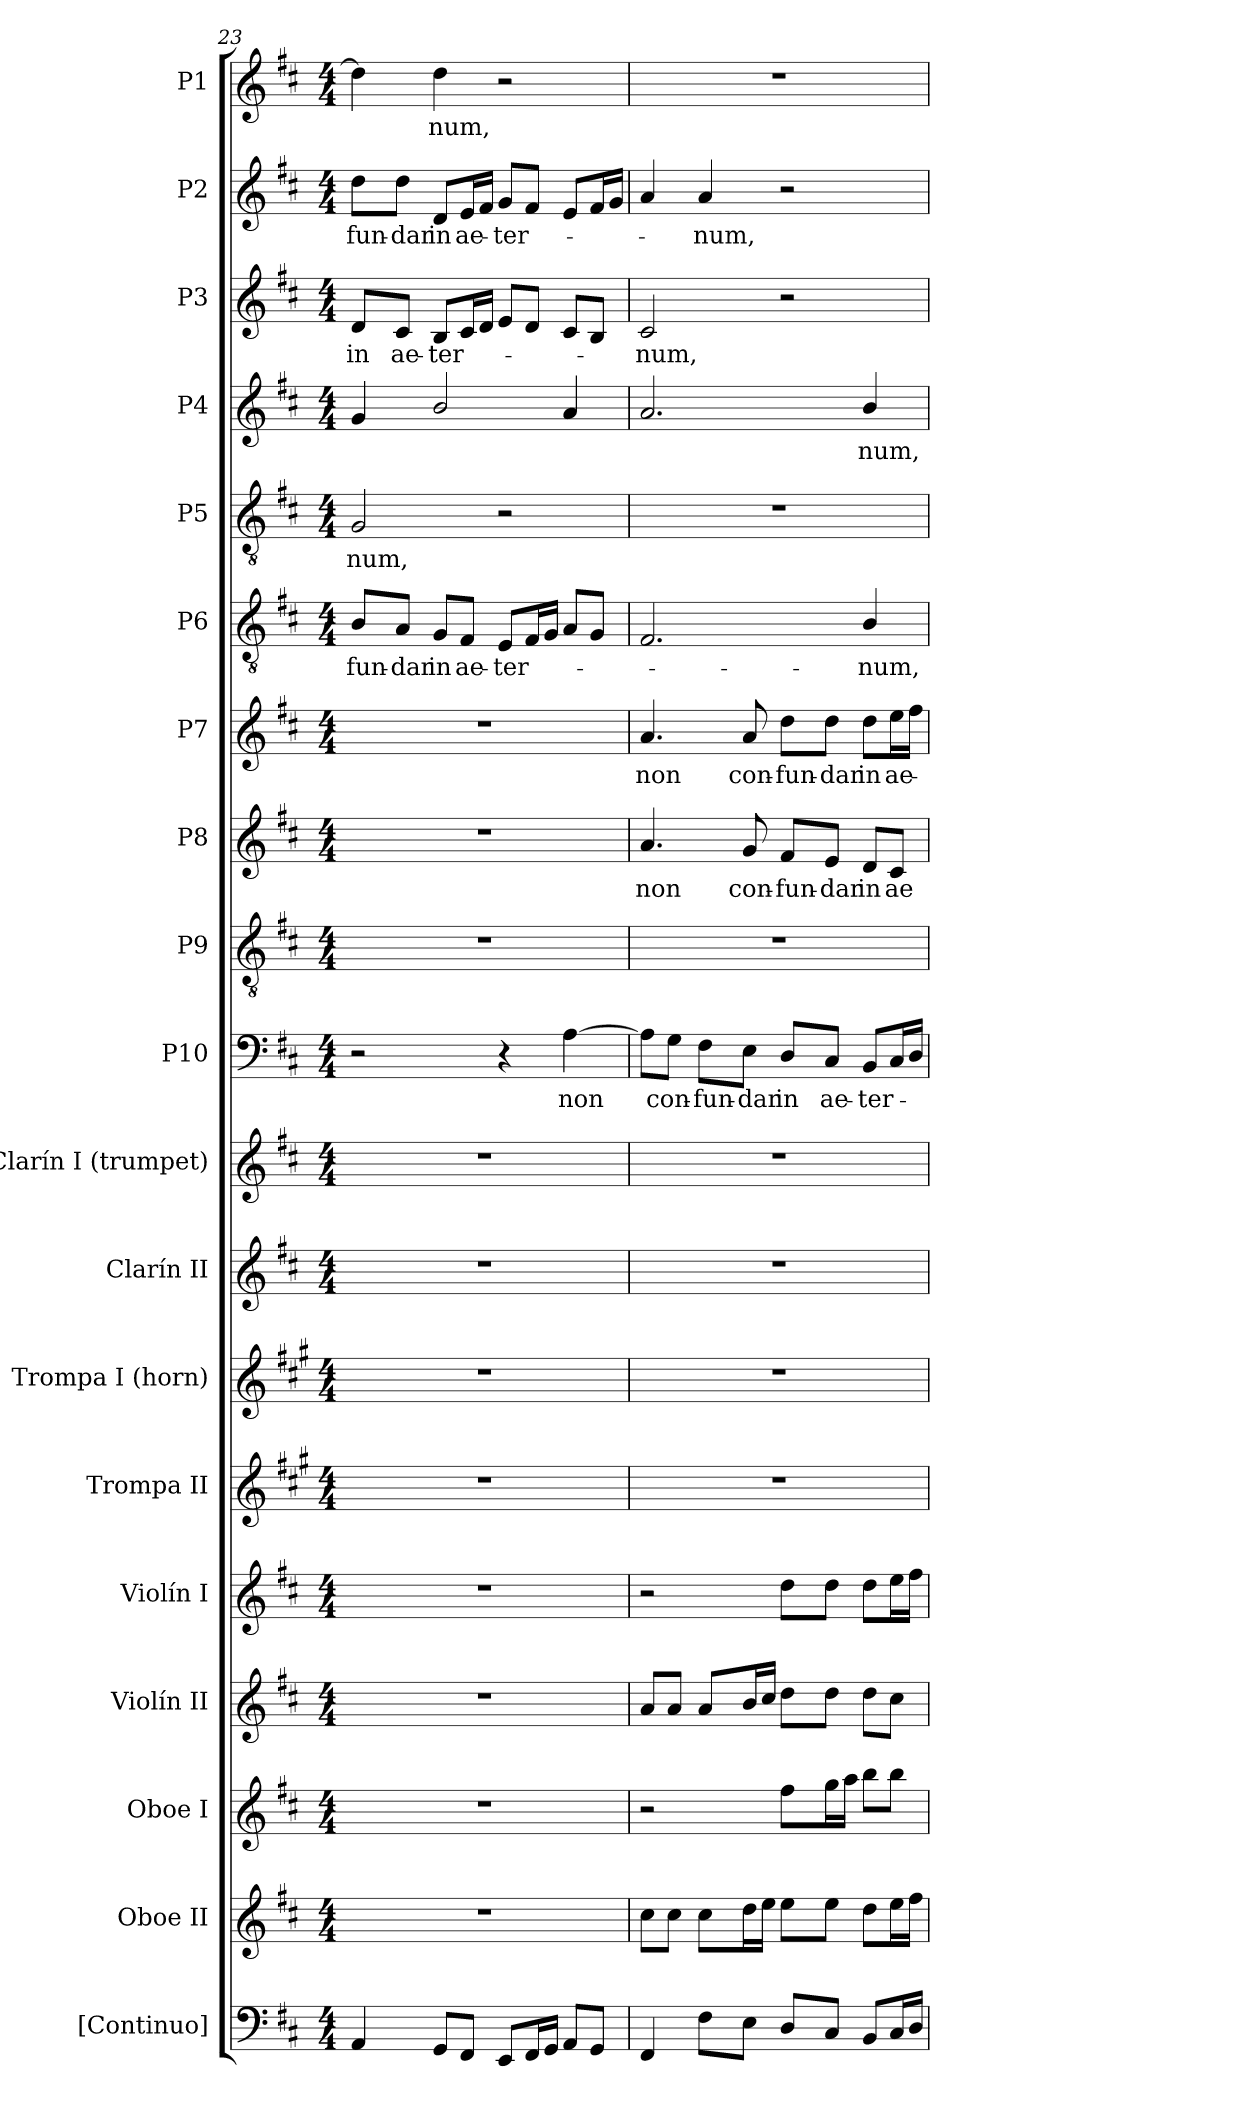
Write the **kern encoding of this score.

**kern	**kern	**kern	**kern	**kern	**kern	**kern	**kern	**kern	**kern	**text	**kern	**kern	**text	**kern	**text	**kern	**text	**kern	**text	**kern	**text	**kern	**text	**kern	**text	**kern	**text
*part19	*part18	*part17	*part16	*part15	*part14	*part13	*part12	*part11	*part10	*part10	*part9	*part8	*part8	*part7	*part7	*part6	*part6	*part5	*part5	*part4	*part4	*part3	*part3	*part2	*part2	*part1	*part1
*staff19	*staff18	*staff17	*staff16	*staff15	*staff14	*staff13	*staff12	*staff11	*staff10	*staff10	*staff9	*staff8	*staff8	*staff7	*staff7	*staff6	*staff6	*staff5	*staff5	*staff4	*staff4	*staff3	*staff3	*staff2	*staff2	*staff1	*staff1
*I"[Continuo]	*I"Oboe II	*I"Oboe I	*I"Violín II	*I"Violín I	*I"Trompa II	*I"Trompa I (horn)	*I"Clarín II	*I"Clarín I (trumpet)	*I"P10	*	*I"P9	*I"P8	*	*I"P7	*	*I"P6	*	*I"P5	*	*I"P4	*	*I"P3	*	*I"P2	*	*I"P1	*
*I'Cont.	*I'Ob. I	*I'Ob. I	*I'Vln. II	*I'Vln. I	*	*	*	*	*	*	*	*	*	*	*	*	*	*	*	*	*	*	*	*	*	*	*
*clefF4	*clefG2	*clefG2	*clefG2	*clefG2	*clefG2	*clefG2	*clefG2	*clefG2	*clefF4	*	*clefGv2	*clefG2	*	*clefG2	*	*clefGv2	*	*clefGv2	*	*clefG2	*	*clefG2	*	*clefG2	*	*clefG2	*
*	*	*	*	*	*ITrd4c7	*ITrd4c7	*	*	*	*	*ITrd7c12	*	*	*	*	*ITrd7c12	*	*ITrd7c12	*	*	*	*	*	*	*	*	*
*k[f#c#]	*k[f#c#]	*k[f#c#]	*k[f#c#]	*k[f#c#]	*k[f#c#]	*k[f#c#]	*k[f#c#]	*k[f#c#]	*k[f#c#]	*	*k[f#c#]	*k[f#c#]	*	*k[f#c#]	*	*k[f#c#]	*	*k[f#c#]	*	*k[f#c#]	*	*k[f#c#]	*	*k[f#c#]	*	*k[f#c#]	*
*D:	*D:	*D:	*D:	*D:	*D:	*D:	*D:	*D:	*D:	*	*D:	*D:	*	*D:	*	*D:	*	*D:	*	*D:	*	*D:	*	*D:	*	*D:	*
*M4/4	*M4/4	*M4/4	*M4/4	*M4/4	*M4/4	*M4/4	*M4/4	*M4/4	*M4/4	*	*M4/4	*M4/4	*	*M4/4	*	*M4/4	*	*M4/4	*	*M4/4	*	*M4/4	*	*M4/4	*	*M4/4	*
=23	=23	=23	=23	=23	=23	=23	=23	=23	=23	=23	=23	=23	=23	=23	=23	=23	=23	=23	=23	=23	=23	=23	=23	=23	=23	=23	=23
!	!	!	!	!	!	!	!	!	!	!	!	!	!	!	!	!	!LO:LY:b:color=#000000	!	!	!	!	!	!	!	!	!	!
!	!	!	!	!	!	!	!	!	!	!	!	!	!	!	!	!	!	!	!LO:LY:b:color=#000000	!	!	!	!	!	!	!	!
!	!	!	!	!	!	!	!	!	!	!	!	!	!	!	!	!	!	!	!	!	!	!	!LO:LY:b:color=#000000	!	!	!	!
!	!	!	!	!	!	!	!	!	!	!	!	!	!	!	!	!	!	!	!	!	!	!	!	!	!LO:LY:b:color=#000000	!	!
4AAi/	1r	1r	1r	1r	1r	1r	1r	1r	2r	.	1r	1r	.	1r	.	8BBi/L	-fun-	2GGi/	-num,	4gi/	.	8di/L	in	8ddi\L	-fun-	4ddi\]	.
!	!	!	!	!	!	!	!	!	!	!	!	!	!	!	!	!	!LO:LY:b:color=#000000	!	!	!	!	!	!	!	!	!	!
!	!	!	!	!	!	!	!	!	!	!	!	!	!	!	!	!	!	!	!	!	!	!	!LO:LY:b:color=#000000	!	!	!	!
!	!	!	!	!	!	!	!	!	!	!	!	!	!	!	!	!	!	!	!	!	!	!	!	!	!LO:LY:b:color=#000000	!	!
.	.	.	.	.	.	.	.	.	.	.	.	.	.	.	.	8AAi/J	-dar	.	.	.	.	8c#i/J	ae-	8ddi\J	-dar	.	.
!	!	!	!	!	!	!	!	!	!	!	!	!	!	!	!	!	!LO:LY:b:color=#000000	!	!	!	!	!	!	!	!	!	!
!	!	!	!	!	!	!	!	!	!	!	!	!	!	!	!	!	!	!	!	!	!	!	!LO:LY:b:color=#000000	!	!	!	!
!	!	!	!	!	!	!	!	!	!	!	!	!	!	!	!	!	!	!	!	!	!	!	!	!	!LO:LY:b:color=#000000	!	!
!	!	!	!	!	!	!	!	!	!	!	!	!	!	!	!	!	!	!	!	!	!	!	!	!	!	!	!LO:LY:b:color=#000000
8GGi/L	.	.	.	.	.	.	.	.	.	.	.	.	.	.	.	8GGi/L	in	.	.	2bi/	.	8Bi/L	-ter-	8di/L	in	4ddi\	-num,
!	!	!	!	!	!	!	!	!	!	!	!	!	!	!	!	!	!LO:LY:b:color=#000000	!	!	!	!	!	!	!	!	!	!
!	!	!	!	!	!	!	!	!	!	!	!	!	!	!	!	!	!	!	!	!	!	!	!	!	!LO:LY:b:color=#000000	!	!
8FF#i/J	.	.	.	.	.	.	.	.	.	.	.	.	.	.	.	8FF#i/J	ae-	.	.	.	.	16c#i/L	.	16ei/L	ae-	.	.
.	.	.	.	.	.	.	.	.	.	.	.	.	.	.	.	.	.	.	.	.	.	16di/JJ	.	16f#i/JJ	.	.	.
!	!	!	!	!	!	!	!	!	!	!	!	!	!	!	!	!	!LO:LY:b:color=#000000	!	!	!	!	!	!	!	!	!	!
!	!	!	!	!	!	!	!	!	!	!	!	!	!	!	!	!	!	!	!	!	!	!	!	!	!LO:LY:b:color=#000000	!	!
8EEi/L	.	.	.	.	.	.	.	.	4r	.	.	.	.	.	.	8EEi/L	-ter-	2r	.	.	.	8ei/L	.	8gi/L	-ter-	2r	.
16FF#i/L	.	.	.	.	.	.	.	.	.	.	.	.	.	.	.	16FF#i/L	.	.	.	.	.	8di/J	.	8f#i/J	.	.	.
16GGi/JJ	.	.	.	.	.	.	.	.	.	.	.	.	.	.	.	16GGi/JJ	.	.	.	.	.	.	.	.	.	.	.
!	!	!	!	!	!	!	!	!	!	!LO:LY:b:color=#000000	!	!	!	!	!	!	!	!	!	!	!	!	!	!	!	!	!
8AAi/L	.	.	.	.	.	.	.	.	[4Ai\	non	.	.	.	.	.	8AAi/L	.	.	.	4ai/	.	8c#i/L	.	8ei/L	.	.	.
8GGi/J	.	.	.	.	.	.	.	.	.	.	.	.	.	.	.	8GGi/J	.	.	.	.	.	8Bi/J	.	16f#i/L	.	.	.
.	.	.	.	.	.	.	.	.	.	.	.	.	.	.	.	.	.	.	.	.	.	.	.	16gi/JJ	.	.	.
=24	=24	=24	=24	=24	=24	=24	=24	=24	=24	=24	=24	=24	=24	=24	=24	=24	=24	=24	=24	=24	=24	=24	=24	=24	=24	=24	=24
!	!	!	!	!	!	!	!	!	!	!	!	!	!LO:LY:b:color=#000000	!	!	!	!	!	!	!	!	!	!	!	!	!	!
!	!	!	!	!	!	!	!	!	!	!	!	!	!	!	!LO:LY:b:color=#000000	!	!	!	!	!	!	!	!	!	!	!	!
!	!	!	!	!	!	!	!	!	!	!	!	!	!	!	!	!	!	!	!	!	!	!	!LO:LY:b:color=#000000	!	!	!	!
4FF#i/	8cc#i\L	2r	8ai/L	2r	1r	1r	1r	1r	8Ai\L]	.	1r	4.ai/	non	4.ai/	non	2.FF#i/	.	1r	.	2.ai/	.	2c#i/	-num,	4ai/	.	1r	.
!	!	!	!	!	!	!	!	!	!	!LO:LY:b:color=#000000	!	!	!	!	!	!	!	!	!	!	!	!	!	!	!	!	!
.	8cc#i\J	.	8ai/J	.	.	.	.	.	8Gi\J	con-	.	.	.	.	.	.	.	.	.	.	.	.	.	.	.	.	.
!	!	!	!	!	!	!	!	!	!	!LO:LY:b:color=#000000	!	!	!	!	!	!	!	!	!	!	!	!	!	!	!	!	!
!	!	!	!	!	!	!	!	!	!	!	!	!	!	!	!	!	!	!	!	!	!	!	!	!	!LO:LY:b:color=#000000	!	!
8F#i\L	8cc#i\L	.	8ai/L	.	.	.	.	.	8F#i\L	-fun-	.	.	.	.	.	.	.	.	.	.	.	.	.	4ai/	-num,	.	.
!	!	!	!	!	!	!	!	!	!	!LO:LY:b:color=#000000	!	!	!	!	!	!	!	!	!	!	!	!	!	!	!	!	!
!	!	!	!	!	!	!	!	!	!	!	!	!	!LO:LY:b:color=#000000	!	!	!	!	!	!	!	!	!	!	!	!	!	!
!	!	!	!	!	!	!	!	!	!	!	!	!	!	!	!LO:LY:b:color=#000000	!	!	!	!	!	!	!	!	!	!	!	!
8Ei\J	16ddi\L	.	16bi/L	.	.	.	.	.	8Ei\J	-dar	.	8gi/	con-	8ai/	con-	.	.	.	.	.	.	.	.	.	.	.	.
.	16eei\JJ	.	16cc#i/JJ	.	.	.	.	.	.	.	.	.	.	.	.	.	.	.	.	.	.	.	.	.	.	.	.
!	!	!	!	!	!	!	!	!	!	!LO:LY:b:color=#000000	!	!	!	!	!	!	!	!	!	!	!	!	!	!	!	!	!
!	!	!	!	!	!	!	!	!	!	!	!	!	!LO:LY:b:color=#000000	!	!	!	!	!	!	!	!	!	!	!	!	!	!
!	!	!	!	!	!	!	!	!	!	!	!	!	!	!	!LO:LY:b:color=#000000	!	!	!	!	!	!	!	!	!	!	!	!
8Di/L	8eei\L	8ff#i\L	8ddi\L	8ddi\L	.	.	.	.	8Di/L	in	.	8f#i/L	-fun-	8ddi\L	-fun-	.	.	.	.	.	.	2r	.	2r	.	.	.
!	!	!	!	!	!	!	!	!	!	!LO:LY:b:color=#000000	!	!	!	!	!	!	!	!	!	!	!	!	!	!	!	!	!
!	!	!	!	!	!	!	!	!	!	!	!	!	!LO:LY:b:color=#000000	!	!	!	!	!	!	!	!	!	!	!	!	!	!
!	!	!	!	!	!	!	!	!	!	!	!	!	!	!	!LO:LY:b:color=#000000	!	!	!	!	!	!	!	!	!	!	!	!
8C#i/J	8eei\J	16ggi\L	8ddi\J	8ddi\J	.	.	.	.	8C#i/J	ae-	.	8ei/J	-dar	8ddi\J	-dar	.	.	.	.	.	.	.	.	.	.	.	.
.	.	16aai\JJ	.	.	.	.	.	.	.	.	.	.	.	.	.	.	.	.	.	.	.	.	.	.	.	.	.
!	!	!	!	!	!	!	!	!	!	!LO:LY:b:color=#000000	!	!	!	!	!	!	!	!	!	!	!	!	!	!	!	!	!
!	!	!	!	!	!	!	!	!	!	!	!	!	!LO:LY:b:color=#000000	!	!	!	!	!	!	!	!	!	!	!	!	!	!
!	!	!	!	!	!	!	!	!	!	!	!	!	!	!	!LO:LY:b:color=#000000	!	!	!	!	!	!	!	!	!	!	!	!
!	!	!	!	!	!	!	!	!	!	!	!	!	!	!	!	!	!LO:LY:b:color=#000000	!	!	!	!	!	!	!	!	!	!
!	!	!	!	!	!	!	!	!	!	!	!	!	!	!	!	!	!	!	!	!	!LO:LY:b:color=#000000	!	!	!	!	!	!
8BBi/L	8ddi\L	8bbi\L	8ddi\L	8ddi\L	.	.	.	.	8BBi/L	-ter-	.	8di/L	in	8ddi\L	in	4BBi/	-num,	.	.	4bi/	-num,	.	.	.	.	.	.
!	!	!	!	!	!	!	!	!	!	!	!	!	!LO:LY:b:color=#000000	!	!	!	!	!	!	!	!	!	!	!	!	!	!
!	!	!	!	!	!	!	!	!	!	!	!	!	!	!	!LO:LY:b:color=#000000	!	!	!	!	!	!	!	!	!	!	!	!
16C#i/L	16eei\L	8bbi\J	8cc#i\J	16eei\L	.	.	.	.	16C#i/L	.	.	8c#i/J	ae-	16eei\L	ae-	.	.	.	.	.	.	.	.	.	.	.	.
16Di/JJ	16ff#i\JJ	.	.	16ff#i\JJ	.	.	.	.	16Di/JJ	.	.	.	.	16ff#i\JJ	.	.	.	.	.	.	.	.	.	.	.	.	.
=	=	=	=	=	=	=	=	=	=	=	=	=	=	=	=	=	=	=	=	=	=	=	=	=	=	=	=
*-	*-	*-	*-	*-	*-	*-	*-	*-	*-	*-	*-	*-	*-	*-	*-	*-	*-	*-	*-	*-	*-	*-	*-	*-	*-	*-	*-
